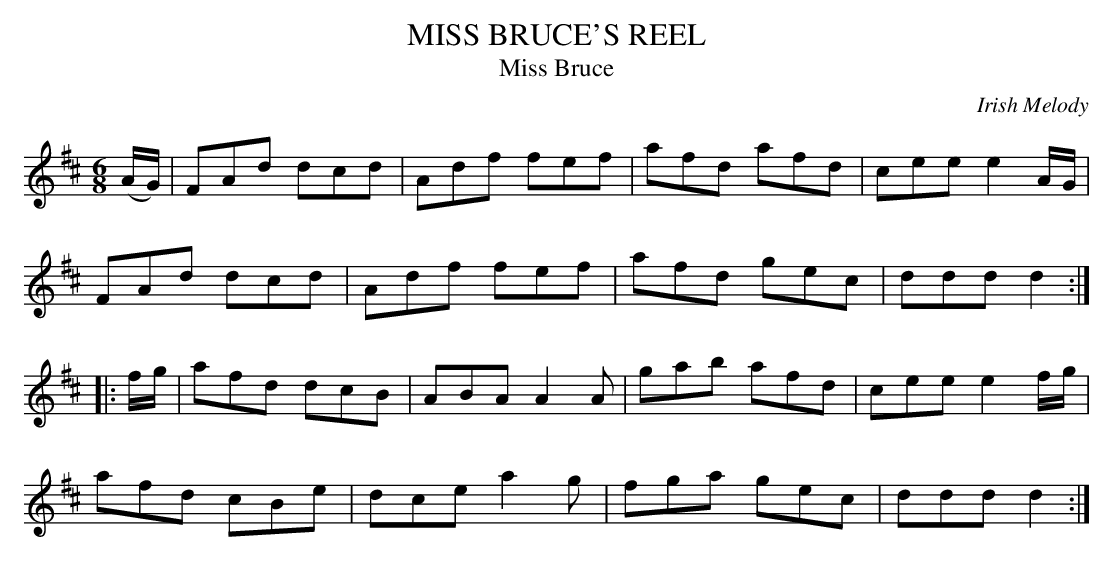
X:1
T: MISS BRUCE'S REEL
T:Miss Bruce
O: Irish Melody
M: 6/8
L: 1/8
K: D
(A/G/) |FAd dcd | Adf fef | afd afd | cee e2 A/G/ |
FAd dcd | Adf fef | afd gec | ddd d2 :|
|: f/g/ |afd dcB | ABA A2A | gab afd | cee e2 f/g/ |
afd cBe | dce a2g | fga gec | ddd d2 :|
